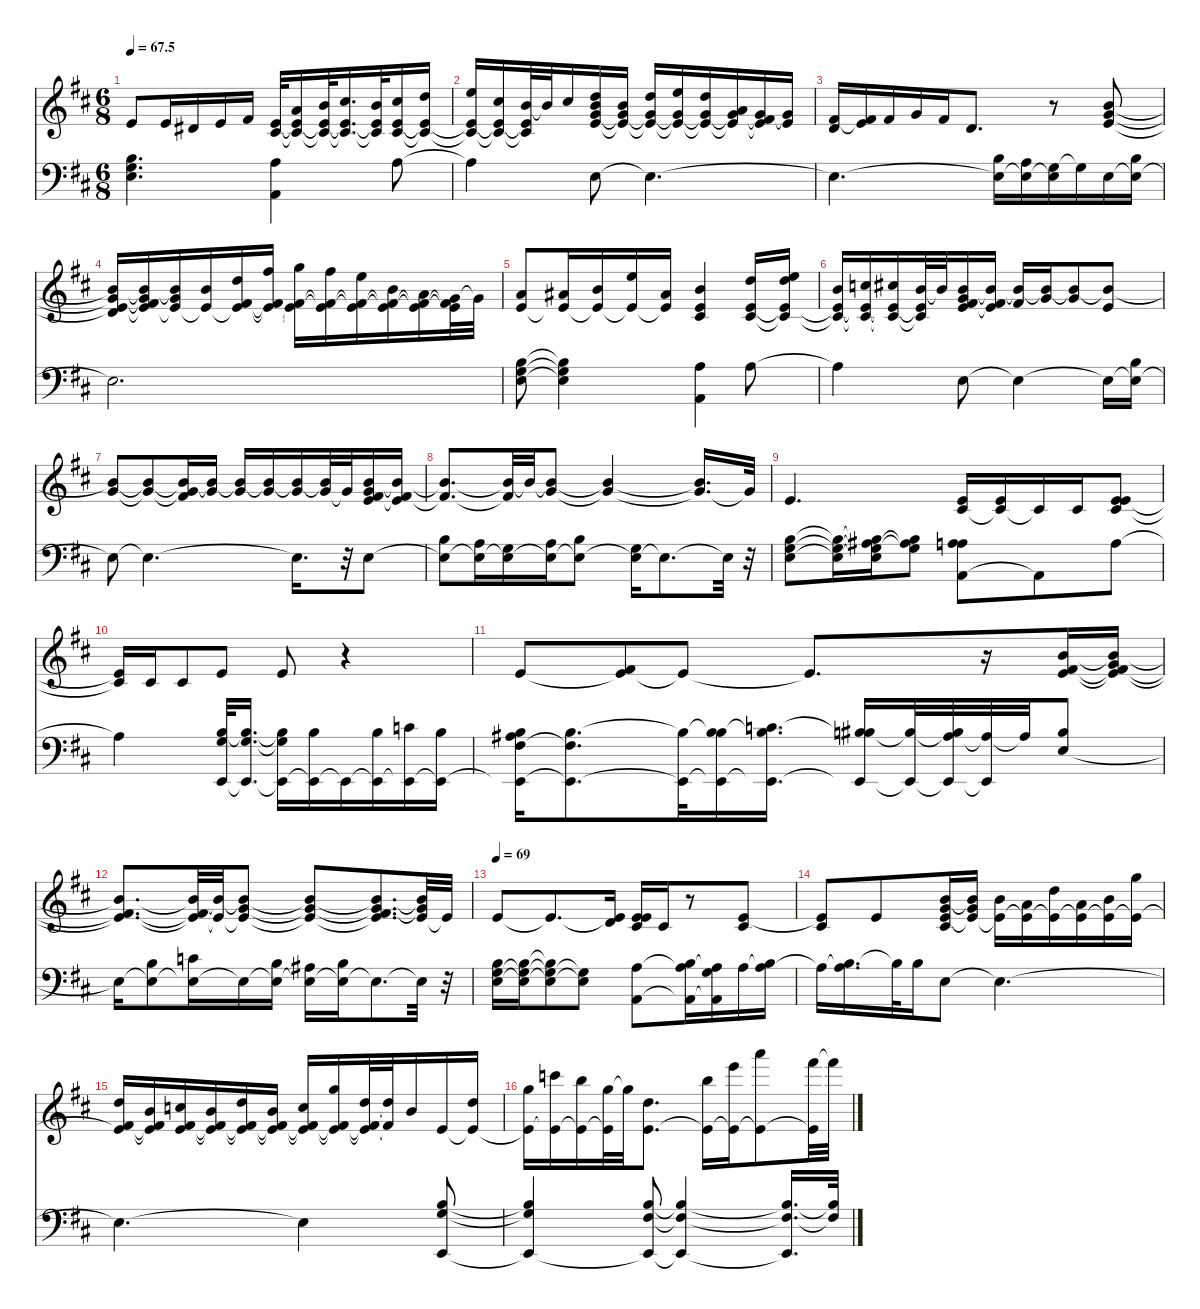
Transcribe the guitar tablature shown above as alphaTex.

\defaultSystemsLayout 4
\hideDynamics
\bracketExtendMode nobrackets
\singleTrackTrackNamePolicy hidden
\multiTrackTrackNamePolicy hidden
\firstSystemTrackNameMode fullname
\firstSystemTrackNameOrientation horizontal
\otherSystemsTrackNameOrientation horizontal
\track ("Electric Piano" "el.pno.") {defaultSystemsLayout 8 instrument electricpiano1}
\staff {score}
\tuning (E4 B3 G3 D3 A2 E2)
\ts (6 8)
\tempo
67.5
\accidentals auto
\clef g2
\ottava regular
\simile none
\ks bminor
0.1{acc forcenatural}.8{dy f beam Up} 0.1{acc forcenatural}.16{dy mf beam Up} 4.2{acc #}.16{dy f beam Up} 5.2{acc forcenatural}.16{dy p beam Up} 7.2{acc #}.16{dy ff beam Up} (16.5{acc #} 0.1{acc forcenatural}).32{dy f beam Up} (0.1{t acc forcenatural} 16.5{t acc #} 19.4{acc forcenatural}).16{beam Up} (16.5{t acc #} 0.1{t acc forcenatural} 16.3{acc forcenatural}).32{beam Up} (0.1{t acc forcenatural} 16.5{t acc #} 14.2{acc #}).16{d beam Up} (0.1{t acc forcenatural} 16.5{t acc #} 16.3{acc forcenatural}).32{beam Up} (14.2{acc #} 16.5{acc #} 0.1{acc forcenatural}).16{dy mp beam Up} (16.5{t acc #} 0.1{t acc forcenatural} 15.2{acc forcenatural}).16{beam Up} |
(16.5{t acc #} 0.1{t acc forcenatural} 17.2{acc forcenatural}).16{beam Up} (16.5{t acc #} 0.1{t acc forcenatural} 14.2{acc #}).16{beam Up} (16.5{t acc #} 0.1{t acc forcenatural} 16.3{acc forcenatural}).32{beam Up} 16.3{t acc forcenatural}.32{dy ff beam Up} 14.2{acc #}.16{dy mf beam Up} (16.3{acc forcenatural} 15.2{acc forcenatural} 0.1{acc forcenatural} 17.4{acc forcenatural}).16{beam Up} (0.1{t acc forcenatural} 17.4{t acc forcenatural} 16.3{acc forcenatural}).16{dy f beam Up} (0.1{t acc forcenatural} 17.4{t acc forcenatural} 15.2{acc forcenatural}).16{beam Up} (0.1{t acc forcenatural} 17.4{t acc forcenatural} 17.2{acc forcenatural}).16{beam Up} (0.1{t acc forcenatural} 17.4{t acc forcenatural} 15.2{acc forcenatural}).16{dy mf beam Up} (17.4{t acc forcenatural} 0.1{t acc forcenatural} 14.3{acc forcenatural}).16{dy f beam Up} (17.4{t acc forcenatural} 0.1{t acc forcenatural} 21.5{acc #}).16{dy mf beam Up} (17.4{t acc forcenatural} 0.1{acc forcenatural}).16{beam Up} |
(7.3{acc forcenatural} 7.2{acc #}).16{beam Up} (7.2{t acc #} 0.1{acc forcenatural}).16{dy f beam Up} 7.2{acc #}.16{dy fff beam Up} 3.1{acc forcenatural}.16{dy ff beam Up} 2.1{acc #}.16{beam Up} 3.2{acc forcenatural}.8{d dy f beam Up} r.8{beam Up} (12.3{acc forcenatural} 12.2{acc forcenatural} 0.1{acc forcenatural}).8{dy mf beam Up} |
(12.3{t acc forcenatural} 12.4{acc forcenatural} 0.1{t acc forcenatural} 12.2{t acc forcenatural}).16{beam Up} (12.3{t acc forcenatural} 12.2{t acc forcenatural} 0.1{t acc forcenatural} 16.4{acc #}).16{beam Up} (0.1{t acc forcenatural} 12.2{t acc forcenatural} 12.3{acc forcenatural}).16{beam Up} (0.1{t acc forcenatural} 12.2{acc forcenatural}).16{dy f beam Up} (0.1{t acc forcenatural} 15.2{acc forcenatural} 16.4{acc #}).16{beam Up} (0.1{t acc forcenatural} 16.4{t acc #} 19.2{acc #}).16{beam Up} (0.1{t acc forcenatural} 16.4{t acc #} 20.2{acc forcenatural}).16{beam Down} (0.1{t acc forcenatural} 16.4{t acc #} 19.2{acc #}).16{beam Down} (16.4{t acc #} 0.1{t acc forcenatural} 17.2{acc forcenatural}).16{beam Down} (16.3{acc forcenatural} 0.1{t acc forcenatural} 16.4{t acc #}).16{beam Down} (16.4{t acc #} 0.1{t acc forcenatural} 14.3{acc forcenatural}).16{beam Down} (0.1{t acc forcenatural} 16.4{t acc #} 12.3{acc forcenatural}).32{beam Down} 12.3{t acc forcenatural}.32{dy mf beam Down} |
(10.2{acc forcenatural} 0.1{acc forcenatural}).8{dy ff beam Up} (0.1{t acc forcenatural} 11.2{acc #}).16{dy f beam Up} (0.1{t acc forcenatural} 12.2{acc forcenatural}).16{beam Up} (0.1{t acc forcenatural} 17.2{acc forcenatural}).16{beam Up} (0.1{t acc forcenatural} 11.2{acc #}).16{beam Up} (16.3{acc forcenatural} 16.5{acc #} 0.1{acc forcenatural}).4{beam Up} (19.3{acc forcenatural} 16.5{acc #} 0.1{acc forcenatural}).16{dy fff beam Up} (16.5{t acc #} 17.2{acc forcenatural} 0.1{t acc forcenatural} 19.3{acc forcenatural}).16{dy mf beam Up} |
(16.5{t acc #} 0.1{t acc forcenatural} 16.3{acc forcenatural}).16{beam Up} (16.5{t acc #} 0.1{t acc forcenatural} 13.2{acc forcenatural}).16{beam Up} (16.5{t acc #} 0.1{t acc forcenatural} 14.2{acc #}).16{beam Up} (16.5{t acc #} 0.1{t acc forcenatural} 12.2{acc forcenatural}).32{beam Up} 12.2{t acc forcenatural}.32{dy fff beam Up} (12.3{acc forcenatural} 0.1{acc forcenatural} 16.4{acc #} 12.2{acc forcenatural}).16{dy f beam Up} (16.4{t acc #} 12.2{t acc forcenatural} 0.1{acc forcenatural}).16{beam Up} (12.2{t acc forcenatural} 16.4{acc #}).16{beam Up} (12.2{t acc forcenatural} 12.3{acc forcenatural}).16{beam Up} (12.2{t acc forcenatural} 12.3{acc forcenatural}).8{beam Up} (12.2{t acc forcenatural} 0.1{acc forcenatural}).8{beam Up} |
(12.2{t acc forcenatural} 12.3{acc forcenatural}).8{beam Up} (12.2{t acc forcenatural} 12.3{t acc forcenatural}).8{beam Up} (12.2{t acc forcenatural} 12.3{t acc forcenatural} 16.4{acc #}).16{beam Up} (12.2{t acc forcenatural} 12.3{acc forcenatural}).16{beam Up} (12.2{t acc forcenatural} 12.3{acc forcenatural}).16{beam Up} (12.2{t acc forcenatural} 12.3{acc forcenatural}).16{beam Up} (12.2{t acc forcenatural} 12.3{acc forcenatural}).16{beam Up} (12.2{t acc forcenatural} 12.3{acc forcenatural}).32{beam Up} 12.3{t acc forcenatural}.32{dy ff beam Up} (0.1{acc forcenatural} 12.3{acc forcenatural} 16.4{acc #} 12.2{acc forcenatural}).16{dy f beam Up} (16.4{t acc #} 12.2{t acc forcenatural} 0.1{acc forcenatural}).16{beam Up} |
(12.2{t acc forcenatural} 16.4{t acc #}).8{d beam Up} (12.2{t acc forcenatural} 16.4{t acc #}).32{beam Up} 12.2{t acc forcenatural}.32{beam Up} (12.2{t acc forcenatural} 12.3{acc forcenatural}).8{beam Up} (12.2{t acc forcenatural} 12.3{t acc forcenatural}).4{beam Up} (12.2{t acc forcenatural} 12.3{t acc forcenatural}).16{d beam Up} 12.3{t acc forcenatural}.32{dy mf beam Up} |
9.3{acc forcenatural}.4{d dy f beam Up} (0.1{acc forcenatural} 6.3{acc #}).16{beam Up} (6.3{t acc #} 0.1{acc forcenatural}).16{beam Up} 6.3{t acc #}.16{beam Up} 6.3{acc #}.16{dy fff beam Up} (5.2{acc forcenatural} 6.3{acc #} 0.1{acc forcenatural}).8{dy mf beam Up} |
(6.3{t acc #} 0.1{t acc forcenatural}).16{beam Up} 6.3{acc #}.16{dy ff beam Up} 2.2{acc #}.8{dy f beam Up} 0.1{acc forcenatural}.8{beam Up} 0.1{acc forcenatural}.8{dy fff beam Up} r.4{beam Up} |
0.1{acc forcenatural}.8{dy f beam Up} (0.1{t acc forcenatural} 7.2{acc #}).8{beam Up} 0.1{t acc forcenatural}.8{beam Up} 0.1{t acc forcenatural}.8{d beam Up} r.16{beam Up} (16.4{acc #} 0.1{acc forcenatural} 12.2{acc forcenatural}).16{beam Up} (16.4{t acc #} 12.2{t acc forcenatural} 12.3{acc forcenatural} 0.1{t acc forcenatural}).16{beam Up} |
(0.1{t acc forcenatural} 16.4{t acc #} 12.2{t acc forcenatural}).8{d beam Up} (0.1{t acc forcenatural} 16.4{t acc #} 12.2{t acc forcenatural}).32{beam Up} (0.1{t acc forcenatural} 12.2{t acc forcenatural}).32{beam Up} (0.1{t acc forcenatural} 12.2{t acc forcenatural} 12.3{acc forcenatural}).8{beam Up} (0.1{t acc forcenatural} 12.2{t acc forcenatural} 12.3{t acc forcenatural}).8{beam Up} (12.2{t acc forcenatural} 12.3{t acc forcenatural} 0.1{t acc forcenatural} 16.4{acc #}).8{d beam Up} (12.2{t acc forcenatural} 12.3{t acc forcenatural} 0.1{acc forcenatural}).32{beam Up} 0.1{t acc forcenatural}.32{dy fff beam Up} |
\tempo 69
0.1{acc forcenatural}.8{dy f beam Up} 0.1{t acc forcenatural}.8{d beam Up} (0.1{t acc forcenatural} 3.2{acc forcenatural}).16{beam Up} (0.1{acc forcenatural} 5.2{acc forcenatural} 6.3{acc #}).16{dy mf beam Up} 6.3{acc #}.16{dy ff beam Up} r.8{beam Up} (2.2{acc #} 0.1{acc forcenatural}).8{dy mp beam Up} |
(0.1{t acc forcenatural} 2.2{acc #}).8{beam Up} 0.1{acc forcenatural}.8{dy fff beam Up} (11.4{acc #} 12.3{acc forcenatural} 12.2{acc forcenatural} 0.1{acc forcenatural}).16{dy f beam Up} (12.2{t acc forcenatural} 0.1{t acc forcenatural} 12.3{acc forcenatural}).16{dy mf beam Up} (0.1{t acc forcenatural} 12.2{acc forcenatural}).16{dy f beam Down} (0.1{t acc forcenatural} 10.2{acc forcenatural}).16{beam Down} (0.1{t acc forcenatural} 15.2{acc forcenatural}).16{beam Down} (14.3{acc forcenatural} 0.1{t acc forcenatural}).16{beam Down} (0.1{t acc forcenatural} 16.3{acc forcenatural}).16{beam Down} (0.1{t acc forcenatural} 20.2{acc forcenatural}).16{beam Down} |
(15.2{acc forcenatural} 16.4{acc #} 0.1{t acc forcenatural}).16{beam Up} (16.4{t acc #} 0.1{t acc forcenatural} 16.3{acc forcenatural}).16{dy mf beam Up} (16.4{t acc #} 17.3{acc forcenatural} 0.1{t acc forcenatural}).16{dy f beam Up} (0.1{t acc forcenatural} 16.4{t acc #} 16.3{acc forcenatural}).16{beam Up} (0.1{t acc forcenatural} 16.4{t acc #} 15.2{acc forcenatural}).16{beam Up} (16.3{acc forcenatural} 16.4{t acc #} 0.1{t acc forcenatural}).16{beam Up} (16.4{t acc #} 0.1{t acc forcenatural} 17.3{acc forcenatural}).16{dy ff beam Up} (0.1{t acc forcenatural} 16.4{t acc #} 20.2{acc forcenatural}).16{dy f beam Up} (16.4{t acc #} 0.1{t acc forcenatural} 15.2{acc forcenatural}).32{beam Up} (16.4{t acc #} 15.2{t acc forcenatural}).32{beam Up} 7.1{acc forcenatural}.16{dy ff beam Up} 0.1{acc forcenatural}.16{dy f beam Up} (0.1{t acc forcenatural} 15.2{acc forcenatural}).16{beam Up} |
(0.1{t acc forcenatural} 20.2{acc forcenatural}).16{beam Down} (0.1{t acc forcenatural} 25.2{acc forcenatural}).16{beam Down} (0.1{t acc forcenatural} 24.2{acc forcenatural}).16{beam Down} (0.1{t acc forcenatural} 20.2{acc forcenatural}).32{beam Down} 20.2{t acc forcenatural}.32{beam Down} (19.3{acc forcenatural} 0.1{acc forcenatural}).8{d beam Down} (0.1{t acc forcenatural} 24.2{acc forcenatural}).16{beam Down} (0.1{t acc forcenatural} 29.2{acc forcenatural}).16{beam Down} (0.1{t acc forcenatural} 34.2{acc forcenatural}).8{beam Down} (0.1{t acc forcenatural} 31.2{acc #}).32{beam Down} 31.2{t acc #}.32{dy fff beam Down}
\staff {score}
\tuning (G2 D2 A1 E1 B0)
\clef f4
\ottava regular
\simile none
\ks bminor
(19.3{acc forcenatural} 17.2{acc forcenatural} 16.1{acc forcenatural}).4{d dy mf beam Down} (12.3{acc forcenatural} 14.1{acc forcenatural}).4{beam Down} 14.1{acc forcenatural}.8{dy mp beam Down} |
14.1{t acc forcenatural}.4{beam Down} 14.2{acc forcenatural}.8{beam Down} 14.2{t acc forcenatural}.4{d beam Down} |
14.2{t acc forcenatural}.4{d beam Down} (14.2{t acc forcenatural} 16.1{acc forcenatural}).16{beam Down} (14.2{t acc forcenatural} 14.1{acc forcenatural}).16{beam Down} (14.2{t acc forcenatural} 12.1{acc forcenatural}).16{beam Down} 12.1{t acc forcenatural}.16{dy f beam Down} 14.2{acc forcenatural}.16{dy mp beam Down} (14.2{t acc forcenatural} 16.1{acc forcenatural}).16{beam Down} |
14.2{t acc forcenatural}.2{d beam Down} |
(16.1{acc forcenatural} 17.2{acc forcenatural} 19.3{acc forcenatural}).8{dy mf beam Down} (19.3{t acc forcenatural} 17.2{t acc forcenatural} 16.1{t acc forcenatural}).4{dy f beam Down} (12.3{acc forcenatural} 14.1{acc forcenatural}).4{dy mf beam Down} 14.1{acc forcenatural}.8{beam Down} |
14.1{t acc forcenatural}.4{beam Down} 14.2{acc forcenatural}.8{dy f beam Down} 14.2{t acc forcenatural}.4{beam Down} 14.2{t acc forcenatural}.16{beam Down} (14.2{t acc forcenatural} 16.1{acc forcenatural}).16{beam Down} |
14.2{t acc forcenatural}.8{beam Down} 14.2{t acc forcenatural}.4{d beam Down} 14.2{t acc forcenatural}.16{d beam Down} r.32{beam Down} 14.2{acc forcenatural}.8{beam Down} |
(14.2{t acc forcenatural} 16.1{acc forcenatural}).8{beam Down} (14.2{t acc forcenatural} 14.1{acc forcenatural}).16{beam Down} (14.2{t acc forcenatural} 12.1{acc forcenatural}).16{beam Down} (14.2{t acc forcenatural} 14.1{acc forcenatural}).16{beam Down} (14.2{t acc forcenatural} 16.1{acc forcenatural}).8{beam Down} (14.2{t acc forcenatural} 12.1{acc forcenatural}).16{beam Down} 14.2{t acc forcenatural}.8{d beam Down} 14.2{t acc forcenatural}.32{beam Down} r.32{beam Down} |
(16.1{acc forcenatural} 19.3{acc forcenatural} 17.2{acc forcenatural}).8{beam Down} (16.1{t acc forcenatural} 19.3{t acc forcenatural} 17.2{t acc forcenatural}).16{beam Down} (16.1{t acc forcenatural} 19.3{t acc forcenatural} 17.2{t acc forcenatural} 25.3{acc #}).16{beam Down} (25.3{t acc forcenatural} 17.2{t acc forcenatural} 16.1{acc forcenatural}).8{dy mf beam Down} (19.2{acc forcenatural} 24.3{acc forcenatural} 2.1{acc forcenatural}).8{beam Down} 2.1{t acc forcenatural}.8{beam Down} 14.1{acc forcenatural}.8{beam Down} |
14.1{t acc forcenatural}.4{beam Down} (17.2{acc forcenatural} 16.1{acc forcenatural} 17.5{acc forcenatural}).32{beam Up} (16.1{t acc forcenatural} 17.5{t acc forcenatural} 17.2{acc forcenatural}).16{d dy f beam Up} (16.1{t acc forcenatural} 17.5{t acc forcenatural} 17.2{t acc forcenatural}).16{beam Down} (17.5{t acc forcenatural} 16.1{acc forcenatural}).16{beam Down} 17.5{t acc forcenatural}.16{beam Down} (17.5{t acc forcenatural} 16.1{acc forcenatural}).16{beam Down} (17.5{t acc forcenatural} 17.1{acc forcenatural}).16{beam Down} (17.5{t acc forcenatural} 16.1{acc forcenatural}).16{beam Down} |
(17.5{t acc forcenatural} 31.4{acc forcenatural} 11.1{acc #} 25.3{acc #}).16{beam Down} (17.5{t acc forcenatural} 11.1{t acc #} 16.1{acc forcenatural}).8{d beam Down} (16.1{t acc #} 17.5{t acc forcenatural}).32{dy ff beam Down} (16.1{t acc #} 17.5{t acc forcenatural} 16.1{acc forcenatural}).16{beam Down} (17.5{t acc forcenatural} 16.1{t acc #} 17.1{acc forcenatural}).16{d dy f beam Down} (17.5{t acc forcenatural} 17.1{t acc #} 16.1{acc forcenatural}).16{beam Up} (16.1{t acc #} 17.5{t acc forcenatural}).32{dy ff beam Up} (16.1{t acc #} 15.1{acc #} 17.5{t acc forcenatural}).32{beam Up} (17.5{t acc forcenatural} 15.1{t acc #}).32{dy f beam Up} 15.1{t acc #}.32{dy fff beam Up} (16.1{acc forcenatural} 14.2{acc forcenatural}).8{dy f beam Up} |
14.2{t acc forcenatural}.16{beam Down} (14.2{t acc forcenatural} 16.1{acc forcenatural}).8{beam Down} (14.2{t acc forcenatural} 17.1{acc forcenatural}).16{beam Down} 14.2{t acc forcenatural}.16{beam Down} (14.2{t acc forcenatural} 16.1{acc forcenatural}).16{beam Down} (14.2{t acc forcenatural} 15.1{acc #}).16{beam Down} (14.2{t acc forcenatural} 16.1{acc forcenatural}).16{beam Down} 14.2{t acc forcenatural}.8{d beam Down} 14.2{t acc forcenatural}.32{beam Down} r.32{beam Down} |
(16.1{acc forcenatural} 19.3{acc forcenatural} 17.2{acc forcenatural}).16{beam Down} (16.1{acc forcenatural} 19.3{t acc forcenatural} 17.2{t acc forcenatural}).16{dy mf beam Down} (17.2{t acc forcenatural} 19.3{t acc forcenatural} 16.1{t acc forcenatural}).8{dy f beam Down} (17.2{t acc forcenatural} 19.3{t acc forcenatural}).8{dy mf beam Down} (17.4{acc forcenatural} 19.2{acc forcenatural}).8{beam Down} (17.4{t acc forcenatural} 19.2{t acc forcenatural} 16.1{acc forcenatural}).16{beam Down} (17.4{t acc forcenatural} 19.2{t acc forcenatural} 22.3{acc forcenatural}).16{beam Down} 19.2{acc forcenatural}.16{dy mp beam Down} (19.2{t acc forcenatural} 16.1{acc forcenatural}).16{beam Down} |
19.2{t acc forcenatural}.16{beam Down} (19.2{t acc forcenatural} 16.1{acc forcenatural}).16{d beam Down} 16.1{t acc forcenatural}.32{beam Down} 16.1{acc forcenatural}.16{beam Down} 14.2{acc forcenatural}.8{beam Down} 14.2{t acc forcenatural}.4{d beam Down} |
14.2{t acc forcenatural}.4{d beam Down} 14.2{t acc forcenatural}.4{beam Down} (16.1{acc forcenatural} 17.2{acc forcenatural} 17.5{acc forcenatural}).8{dy mf beam Up} |
(16.1{t acc forcenatural} 17.2{t acc forcenatural} 17.5{t acc forcenatural}).4{beam Up} (16.1{acc forcenatural} 16.2{acc #} 17.5{t acc forcenatural}).8{dy f beam Up} (16.1{t acc forcenatural} 16.2{t acc #} 17.5{t acc forcenatural}).4{beam Up} (16.1{t acc forcenatural} 16.2{t acc #} 17.5{t acc forcenatural}).16{d beam Up} (16.2{t acc #} 16.1{t acc forcenatural}).32{dy ff beam Up}
